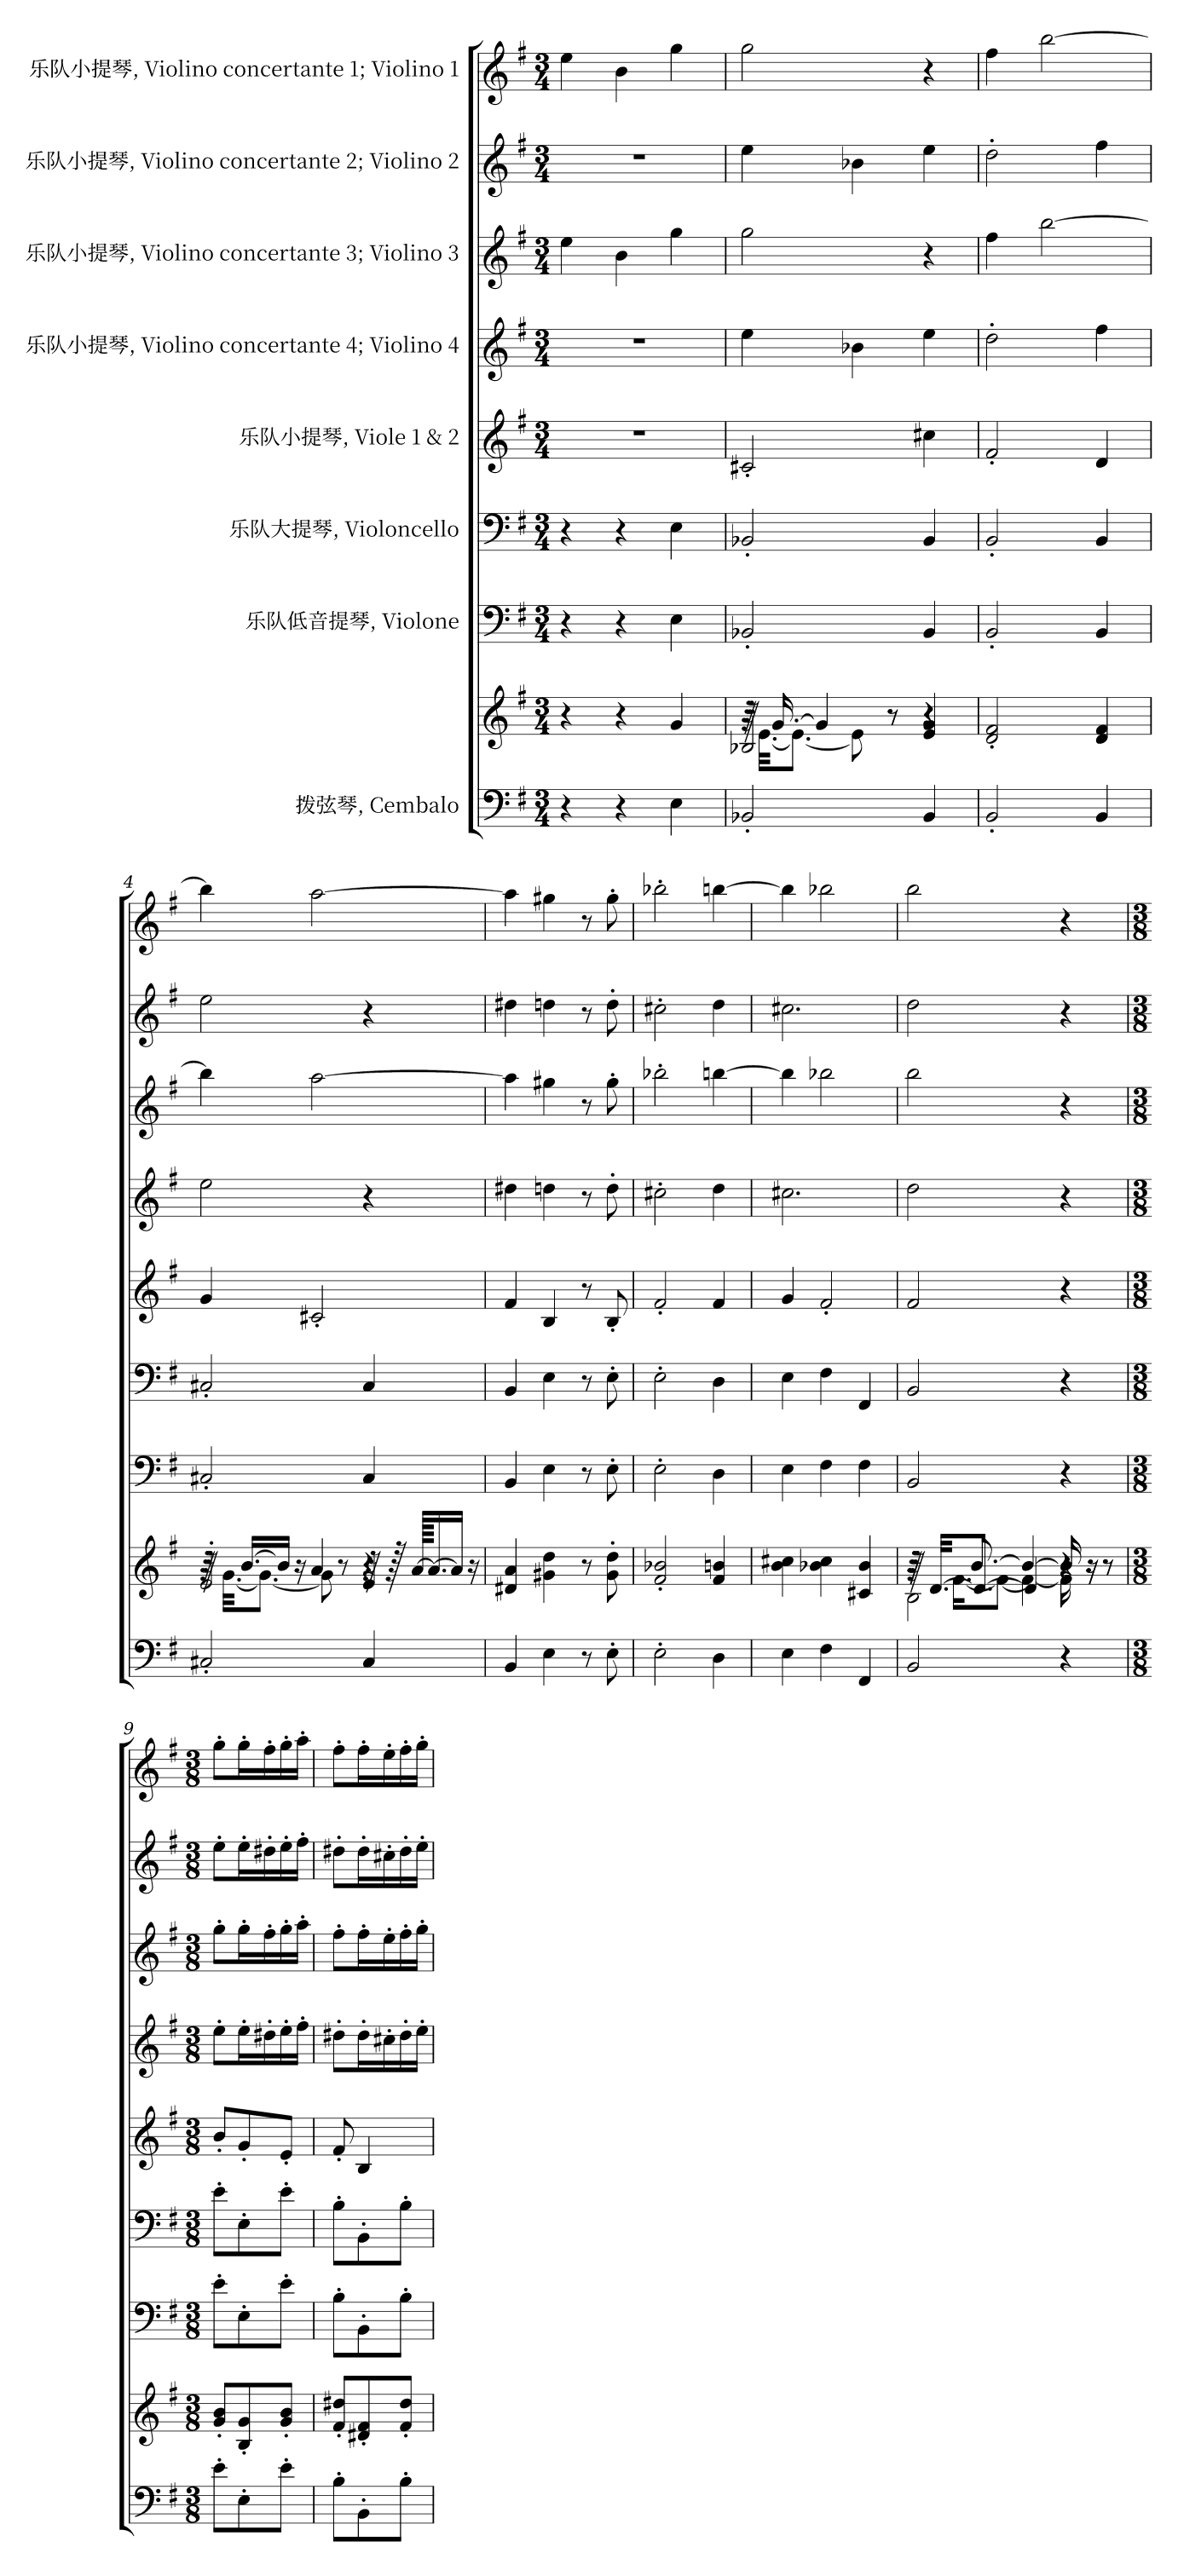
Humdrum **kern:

**kern	**kern	**kern	**kern	**kern	**kern	**kern	**kern	**kern
*part8	*part8	*part7	*part6	*part5	*part4	*part3	*part2	*part1
*staff9	*staff8	*staff7	*staff6	*staff5	*staff4	*staff3	*staff2	*staff1
*I"拨弦琴, Cembalo	*	*I"乐队低音提琴, Violone	*I"乐队大提琴, Violoncello	*I"乐队小提琴, Viole 1 &amp; 2	*I"乐队小提琴, Violino concertante 4; Violino 4	*I"乐队小提琴, Violino concertante 3; Violino 3	*I"乐队小提琴, Violino concertante 2; Violino 2	*I"乐队小提琴, Violino concertante 1; Violino 1
*clefF4	*clefG2	*clefF4	*clefF4	*clefG2	*clefG2	*clefG2	*clefG2	*clefG2
*	*	*ITrd7c12	*	*	*	*	*	*
*k[f#]	*k[f#]	*k[f#]	*k[f#]	*k[f#]	*k[f#]	*k[f#]	*k[f#]	*k[f#]
*M3/4	*M3/4	*M3/4	*M3/4	*M3/4	*M3/4	*M3/4	*M3/4	*M3/4
*MM54	*MM54	*MM54	*MM54	*MM54	*MM54	*MM54	*MM54	*MM54
=1	=1	=1	=1	=1	=1	=1	=1	=1
4r	4r	4r	4r	2.r	2.r	4ee\	2.r	4ee\
4r	4r	4r	4r	.	.	4b\	.	4b\
4E\	4g/	4EE\	4E\	.	.	4gg\	.	4gg\
=2	=2	=2	=2	=2	=2	=2	=2	=2
*	*^	*	*	*	*	*	*	*
*	*	*^	*	*	*	*	*	*	*
2BB-X'/	32r	64r	2B-X'/	2BBB-X'/	2BB-X'/	2c#X'/	4ee\	2gg\	4ee\	2gg\
.	.	[32.e\KKL	.	.	.	.	.	.	.	.
.	[16.g/	.	.	.	.	.	.	.	.	.
.	.	8.e\J_	.	.	.	.	.	.	.	.
.	4g/]	.	.	.	.	.	.	.	.	.
.	.	8e\]	.	.	.	.	4b-X\	.	4b-X\	.
.	8r	8r	.	.	.	.	.	.	.	.
4BB-/	4e/ 4g/	4r	4r	4BBB-/	4BB-/	4cc#X\	4ee\	4r	4ee\	4r
*	*v	*v	*v	*	*	*	*	*	*	*
=3	=3	=3	=3	=3	=3	=3	=3	=3
2BB'/	2d/' 2f#/'	2BBB'/	2BB'/	2f#'/	2dd'\	4ff#\	2dd'\	4ff#\
.	.	.	.	.	.	[2bb\	.	[2bb\
4BB/	4d/ 4f#/	4BBB/	4BB/	4d/	4ff#\	.	4ff#\	.
!!LO:PB:g=z
=4	=4	=4	=4	=4	=4	=4	=4	=4
*	*^	*	*	*	*	*	*	*
*	*	*^	*	*	*	*	*	*	*
2C#X'/	32r	64r	2e'/	2CC#X'/	2C#X'/	4g/	2ee\	4bb\]	2ee\	4bb\]
.	.	[32.g\KKL	.	.	.	.	.	.	.	.
.	[16.b/LL	.	.	.	.	.	.	.	.	.
.	.	8.g\J_	.	.	.	.	.	.	.	.
.	16b/JJ]	.	.	.	.	.	.	.	.	.
.	16r	.	.	.	.	.	.	.	.	.
.	4a/	8g\]	.	.	.	2c#X'/	.	[2aa\	.	[2aa\
.	.	8r	.	.	.	.	.	.	.	.
4C#/	64r	4r	4e/	4CC#/	4C#/	.	4r	.	4r	.
.	128r	.	.	.	.	.	.	.	.	.
.	[128a/KKKLL	.	.	.	.	.	.	.	.	.
.	16.a/_	.	.	.	.	.	.	.	.	.
.	16a/JJ]	.	.	.	.	.	.	.	.	.
.	16r	.	.	.	.	.	.	.	.	.
*	*v	*v	*v	*	*	*	*	*	*	*
=5	=5	=5	=5	=5	=5	=5	=5	=5
4BB/	4d#X/ 4a/	4BBB/	4BB/	4f#/	4dd#X\	4aa\]	4dd#X\	4aa\]
4E\	4g#X\ 4dd\	4EE\	4E\	4B/	4ddn\	4gg#X\	4ddn\	4gg#X\
8r	8r	8r	8r	8r	8r	8r	8r	8r
8E'\	8g#\' 8dd\'	8EE'\	8E'\	8B'/	8dd'\	8gg#'\	8dd'\	8gg#'\
=6	=6	=6	=6	=6	=6	=6	=6	=6
2E'\	2f#/' 2b-X/'	2EE'\	2E'\	2f#'/	2cc#X'\	2bb-X'\	2cc#X'\	2bb-X'\
4D\	4f#/ 4bn/	4DD\	4D\	4f#/	4dd\	[4bbn\	4dd\	[4bbn\
=7	=7	=7	=7	=7	=7	=7	=7	=7
4E\	4b\ 4cc#X\	4EE\	4E\	4g/	2.cc#X\	4bb\]	2.cc#X\	4bb\]
*	*	*	*	*	*	*	*	*MM47
4F#\	4b-X\ 4cc#\	4FF#\	4F#\	2f#'/	.	2bb-X\	.	2bb-X\
4FF#/	4c#X/ 4b-/	4FF#\	4FF#/	.	.	.	.	.
!!LO:PB:g=z
=8	=8	=8	=8	=8	=8	=8	=8	=8
*	*^	*	*	*	*	*	*	*
*	*	*^	*	*	*	*	*	*	*
*	*	*	*^	*	*	*	*	*	*	*
2BB/	16r	32r	64r	2B\	2BBB/	2BB/	2f#/	2dd\	2bb\	2dd\	2bb\
.	.	.	[32.d/KKL	.	.	.	.	.	.	.	.
.	.	[16.f#\KL	.	.	.	.	.	.	.	.	.
.	[8.b/	.	8.d/J_	.	.	.	.	.	.	.	.
.	.	8f#\J_	.	.	.	.	.	.	.	.	.
.	4b/_	4f#\_	4d/]	.	.	.	.	.	.	.	.
*	*	*	*	*	*	*	*	*	*	*	*MM20
4r	16b/]	16f#\]	4r	4r	4r	4r	4r	4r	4r	4r	4r
.	16r	16r	.	.	.	.	.	.	.	.	.
.	8r	8r	.	.	.	.	.	.	.	.	.
*	*v	*v	*v	*v	*	*	*	*	*	*	*
=9	=9	=9	=9	=9	=9	=9	=9	=9
*M3/8	*M3/8	*M3/8	*M3/8	*M3/8	*M3/8	*M3/8	*M3/8	*M3/8
*	*	*	*	*	*	*	*	*MM105
8e'\L	8g/' 8b/'L	8E'\L	8e'\L	8b'/L	8ee'\L	8gg'\L	8ee'\L	8gg'\L
8E'\	8B/' 8g/'	8EE'\	8E'\	8g'/	16ee'\L	16gg'\L	16ee'\L	16gg'\L
.	.	.	.	.	16dd#X'\	16ff#'\	16dd#X'\	16ff#'\
8e'\J	8g/' 8b/'J	8E'\J	8e'\J	8e'/J	16ee'\	16gg'\	16ee'\	16gg'\
.	.	.	.	.	16ff#'\JJ	16aa'\JJ	16ff#'\JJ	16aa'\JJ
=10	=10	=10	=10	=10	=10	=10	=10	=10
8B'\L	8f#/' 8dd#X/'L	8BB'\L	8B'\L	8f#'/	8dd#X'\L	8ff#'\L	8dd#X'\L	8ff#'\L
8BB'\	8d#X/' 8f#/'	8BBB'\	8BB'\	4B/	16dd#'\L	16ff#'\L	16dd#'\L	16ff#'\L
.	.	.	.	.	16cc#X'\	16ee'\	16cc#X'\	16ee'\
8B'\J	8f#/' 8dd#/'J	8BB'\J	8B'\J	.	16dd#'\	16ff#'\	16dd#'\	16ff#'\
.	.	.	.	.	16ee'\JJ	16gg'\JJ	16ee'\JJ	16gg'\JJ
=	=	=	=	=	=	=	=	=
*-	*-	*-	*-	*-	*-	*-	*-	*-
